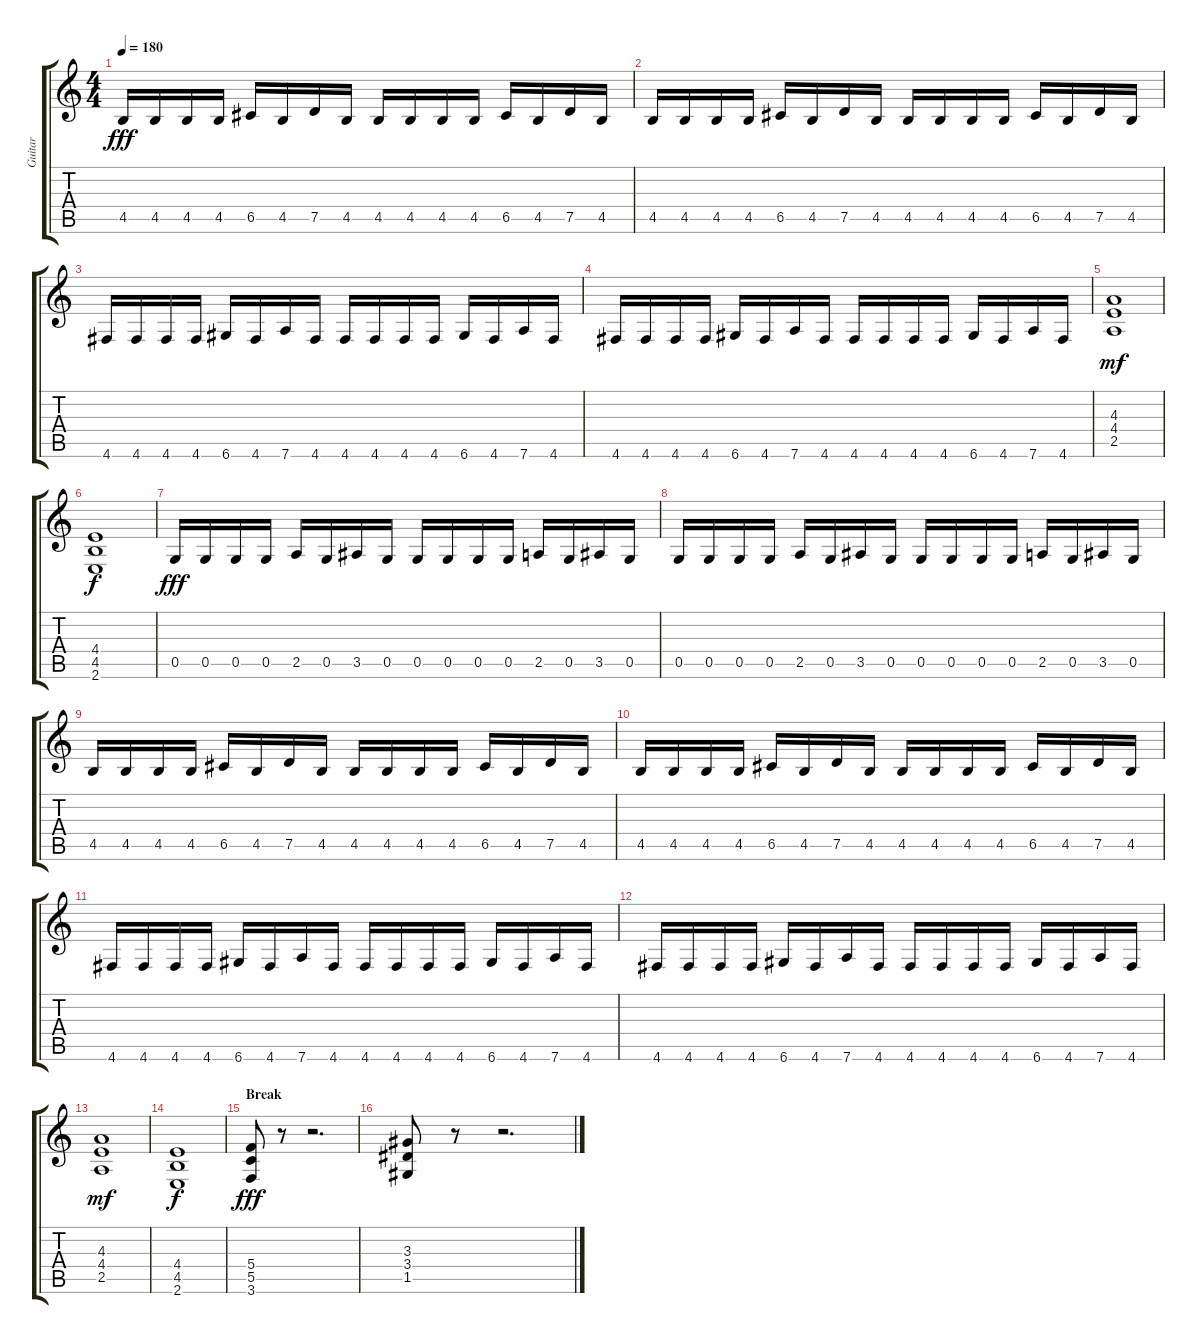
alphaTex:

\track ("Guitar" "Guitar") {instrument distortionguitar}
\staff {score tabs}
\tuning (D4 A3 F3 C3 G2 D2) {hide}
\ts (4 4)
\tempo 180
\clef g2
\ks c
4.5.16{dy fff} 4.5.16 4.5.16 4.5.16 6.5.16 4.5.16 7.5.16 4.5.16 4.5.16 4.5.16 4.5.16 4.5.16 6.5.16 4.5.16 7.5.16 4.5.16 |
4.5.16 4.5.16 4.5.16 4.5.16 6.5.16 4.5.16 7.5.16 4.5.16 4.5.16 4.5.16 4.5.16 4.5.16 6.5.16 4.5.16 7.5.16 4.5.16 |
4.6.16 4.6.16 4.6.16 4.6.16 6.6.16 4.6.16 7.6.16 4.6.16 4.6.16 4.6.16 4.6.16 4.6.16 6.6.16 4.6.16 7.6.16 4.6.16 |
4.6.16 4.6.16 4.6.16 4.6.16 6.6.16 4.6.16 7.6.16 4.6.16 4.6.16 4.6.16 4.6.16 4.6.16 6.6.16 4.6.16 7.6.16 4.6.16 |
(4.3 4.4 2.5).1{dy mf} |
(4.4 4.5 2.6).1{dy f} |
0.5.16{dy fff} 0.5.16 0.5.16 0.5.16 2.5.16 0.5.16 3.5.16 0.5.16 0.5.16 0.5.16 0.5.16 0.5.16 2.5.16 0.5.16 3.5.16 0.5.16 |
0.5.16 0.5.16 0.5.16 0.5.16 2.5.16 0.5.16 3.5.16 0.5.16 0.5.16 0.5.16 0.5.16 0.5.16 2.5.16 0.5.16 3.5.16 0.5.16 |
4.5.16 4.5.16 4.5.16 4.5.16 6.5.16 4.5.16 7.5.16 4.5.16 4.5.16 4.5.16 4.5.16 4.5.16 6.5.16 4.5.16 7.5.16 4.5.16 |
4.5.16 4.5.16 4.5.16 4.5.16 6.5.16 4.5.16 7.5.16 4.5.16 4.5.16 4.5.16 4.5.16 4.5.16 6.5.16 4.5.16 7.5.16 4.5.16 |
4.6.16 4.6.16 4.6.16 4.6.16 6.6.16 4.6.16 7.6.16 4.6.16 4.6.16 4.6.16 4.6.16 4.6.16 6.6.16 4.6.16 7.6.16 4.6.16 |
4.6.16 4.6.16 4.6.16 4.6.16 6.6.16 4.6.16 7.6.16 4.6.16 4.6.16 4.6.16 4.6.16 4.6.16 6.6.16 4.6.16 7.6.16 4.6.16 |
(4.3 4.4 2.5).1{dy mf} |
(4.4 4.5 2.6).1{dy f} |
\section ("" "Break")
(5.4 5.5 3.6).8{dy fff} r.8 r.2{d} |
(3.3 3.4 1.5).8 r.8 r.2{d}
